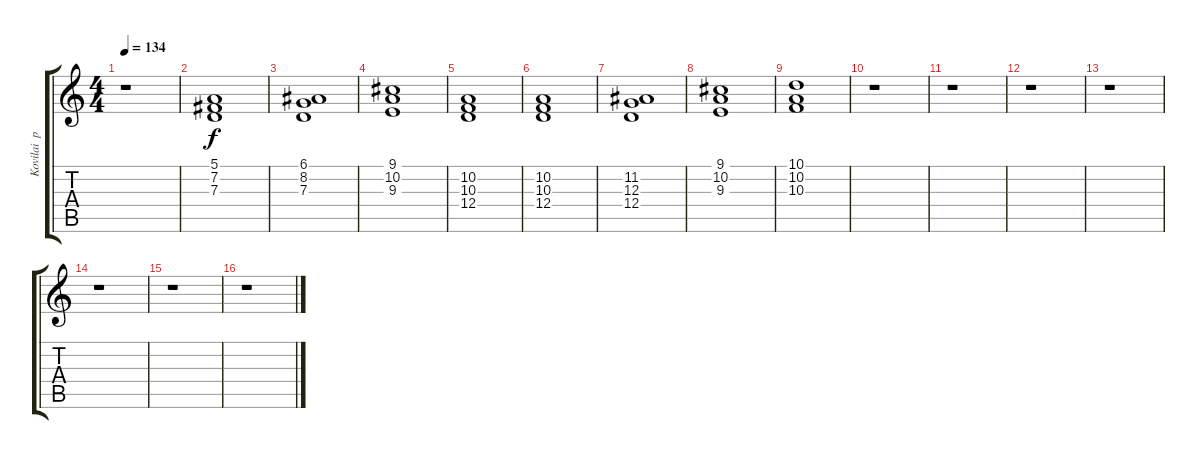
\track ("Kovilai  po tihonechky:" "Kovilai  p") {instrument fx6goblins}
\staff {score tabs}
\tuning (E4 B3 G3 D3 A2 E2) {hide}
\ts (4 4)
\tempo 134
\clef g2
\ks c
r.1{dy f} |
(5.1 7.2 7.3).1 |
(6.1 8.2 7.3).1 |
(9.1 10.2 9.3).1 |
(10.2 10.3 12.4).1 |
(10.2 10.3 12.4).1 |
(11.2 12.3 12.4).1 |
(9.1 10.2 9.3).1 |
(10.1 10.2 10.3).1 |
r.1 |
r.1 |
r.1 |
r.1 |
r.1 |
r.1 |
r.1
